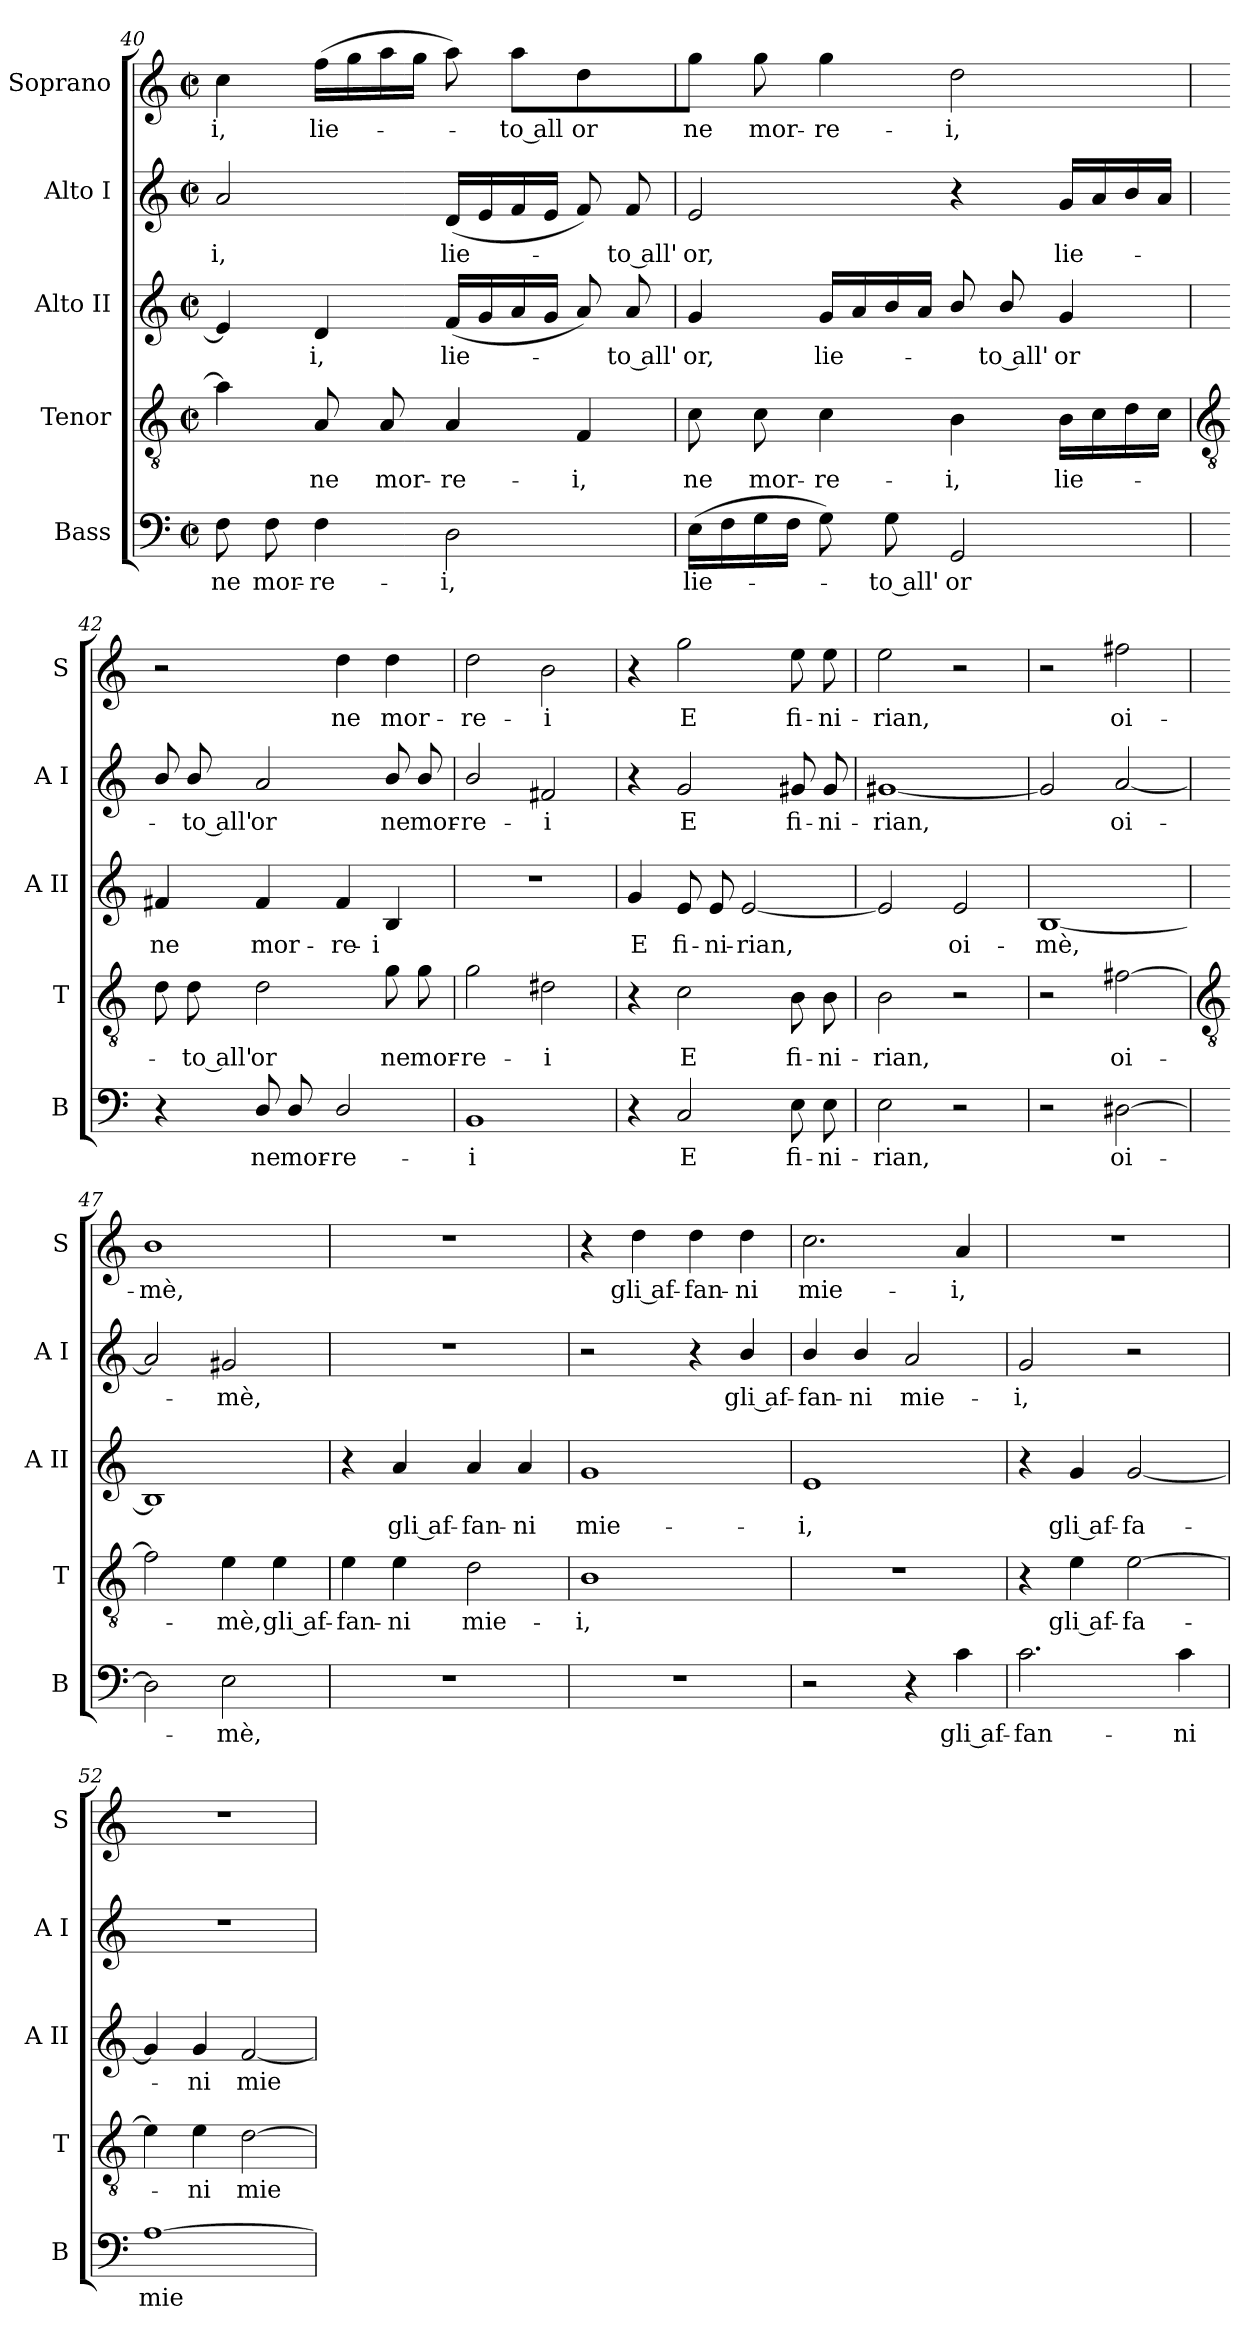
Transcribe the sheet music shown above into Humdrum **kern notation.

**kern	**text	**kern	**text	**kern	**text	**kern	**text	**kern	**text
*part5	*part5	*part4	*part4	*part3	*part3	*part2	*part2	*part1	*part1
*staff5	*staff5	*staff4	*staff4	*staff3	*staff3	*staff2	*staff2	*staff1	*staff1
*I"Bass	*	*I"Tenor	*	*I"Alto II	*	*I"Alto I	*	*I"Soprano	*
*I'B	*	*I'T	*	*I'A II	*	*I'A I	*	*I'S	*
*clefF4	*	*clefGv2	*	*clefG2	*	*clefG2	*	*clefG2	*
*k[]	*	*k[]	*	*k[]	*	*k[]	*	*k[]	*
*C:	*	*C:	*	*C:	*	*C:	*	*C:	*
*M2/2	*	*M2/2	*	*M2/2	*	*M2/2	*	*M2/2	*
*met(c|)	*	*met(c|)	*	*met(c|)	*	*met(c|)	*	*met(c|)	*
=40	=40	=40	=40	=40	=40	=40	=40	=40	=40
!	!LO:LY:b	!	!	!	!	!	!LO:LY:b	!	!LO:LY:b
8F	ne	4a]	.	4e]	.	2a	-i,	4cc	-i,
!	!LO:LY:b	!	!	!	!	!	!	!	!
8F	mor-	.	.	.	.	.	.	.	.
!	!LO:LY:b	!	!LO:LY:b	!	!LO:LY:b	!	!	!	!LO:LY:b
4F	-re-	8A	ne	4d	i,	.	.	(>16ffLL	lie-
.	.	.	.	.	.	.	.	16gg	.
!	!	!	!LO:LY:b	!	!	!	!	!	!
.	.	8A	mor-	.	.	.	.	16aa	.
.	.	.	.	.	.	.	.	16ggJJ	.
!	!LO:LY:b	!	!LO:LY:b	!	!LO:LY:b	!	!LO:LY:b	!	!
2D	-i,	4A	-re-	(<16fLL	lie-	(<16dLL	lie-	8aa)	.
.	.	.	.	16g	.	16e	.	.	.
!	!	!	!	!	!	!	!	!	!LO:LY:b
.	.	.	.	16a	.	16f	.	8aaL	to all
.	.	.	.	16gJJ	.	16eJJ	.	.	.
!	!	!	!LO:LY:b	!	!	!	!	!	!LO:LY:b
.	.	4F	-i,	8a)	.	8f)	.	4dd	or
!	!	!	!	!	!LO:LY:b	!	!LO:LY:b	!	!
.	.	.	.	8a	to all'	8f	to all'	.	.
=41	=41	=41	=41	=41	=41	=41	=41	=41	=41
!	!LO:LY:b	!	!LO:LY:b	!	!LO:LY:b	!	!LO:LY:b	!	!LO:LY:b
(>16ELL	lie-	8c	ne	4g	or,	2e	or,	8ggJ	ne
16F	.	.	.	.	.	.	.	.	.
!	!	!	!LO:LY:b	!	!	!	!	!	!LO:LY:b
16G	.	8c	mor-	.	.	.	.	8gg	mor-
16FJJ	.	.	.	.	.	.	.	.	.
!	!	!	!LO:LY:b	!	!LO:LY:b	!	!	!	!LO:LY:b
8G)	.	4c	-re-	16gLL	lie-	.	.	4gg	-re-
.	.	.	.	16a	.	.	.	.	.
!	!LO:LY:b	!	!	!	!	!	!	!	!
8G	to all'	.	.	16b	.	.	.	.	.
.	.	.	.	16aJJ	.	.	.	.	.
!	!LO:LY:b	!	!LO:LY:b	!	!	!	!	!	!LO:LY:b
2GG	or	4B	-i,	8b/	.	4r	.	2dd	-i,
!	!	!	!	!	!LO:LY:b	!	!	!	!
.	.	.	.	8b/	to all'	.	.	.	.
!	!	!	!LO:LY:b	!	!LO:LY:b	!	!LO:LY:b	!	!
.	.	16BLL	lie-	4g	or	16gLL	lie-	.	.
.	.	16c	.	.	.	16a	.	.	.
.	.	16d	.	.	.	16b	.	.	.
.	.	16cJJ	.	.	.	16aJJ	.	.	.
!!LO:LB:g=z
=42	=42	=42	=42	=42	=42	=42	=42	=42	=42
*	*	*clefGv2	*	*	*	*	*	*	*
!	!	!	!	!	!LO:LY:b	!	!	!	!
4r	.	8d	.	4f#X	ne	8b/	.	2r	.
!	!	!	!LO:LY:b	!	!	!	!LO:LY:b	!	!
.	.	8d	to all'	.	.	8b/	to all'	.	.
!	!LO:LY:b	!	!LO:LY:b	!	!LO:LY:b	!	!LO:LY:b	!	!
8D/	ne	2d	or	4f#	mor-	2a	or	.	.
!	!LO:LY:b	!	!	!	!	!	!	!	!
8D/	mor-	.	.	.	.	.	.	.	.
!	!LO:LY:b	!	!	!	!LO:LY:b	!	!	!	!LO:LY:b
2D/	-re-	.	.	4f#	-re-	.	.	4dd	ne
!	!	!	!LO:LY:b	!	!LO:LY:b	!	!LO:LY:b	!	!LO:LY:b
.	.	8g	ne	4B	-i	8b/	ne	4dd	mor-
!	!	!	!LO:LY:b	!	!	!	!LO:LY:b	!	!
.	.	8g	mor-	.	.	8b/	mor-	.	.
=43	=43	=43	=43	=43	=43	=43	=43	=43	=43
!	!LO:LY:b	!	!LO:LY:b	!	!	!	!LO:LY:b	!	!LO:LY:b
1BB	-i	2g	-re-	1r	.	2b/	-re-	2dd	-re-
!	!	!	!LO:LY:b	!	!	!	!LO:LY:b	!	!LO:LY:b
.	.	2d#X	-i	.	.	2f#X	-i	2b	-i
=44	=44	=44	=44	=44	=44	=44	=44	=44	=44
!	!	!	!	!	!LO:LY:b	!	!	!	!
4r	.	4r	.	4g	E	4r	.	4r	.
!	!LO:LY:b	!	!LO:LY:b	!	!LO:LY:b	!	!LO:LY:b	!	!LO:LY:b
2C	E	2c	E	8e	fi-	2g	E	2gg	E
!	!	!	!	!	!LO:LY:b	!	!	!	!
.	.	.	.	8e	-ni-	.	.	.	.
!	!	!	!	!	!LO:LY:b	!	!	!	!
.	.	.	.	[2e	-rian,	.	.	.	.
!	!LO:LY:b	!	!LO:LY:b	!	!	!	!LO:LY:b	!	!LO:LY:b
8E	fi-	8B	fi-	.	.	8g#X	fi-	8ee	fi-
!	!LO:LY:b	!	!LO:LY:b	!	!	!	!LO:LY:b	!	!LO:LY:b
8E	-ni-	8B	-ni-	.	.	8g#	-ni-	8ee	-ni-
=45	=45	=45	=45	=45	=45	=45	=45	=45	=45
!	!LO:LY:b	!	!LO:LY:b	!	!	!	!LO:LY:b	!	!LO:LY:b
2E	-rian,	2B	-rian,	2e]	.	[1g#X	-rian,	2ee	-rian,
!	!	!	!	!	!LO:LY:b	!	!	!	!
2r	.	2r	.	2e	oi-	.	.	2r	.
=46	=46	=46	=46	=46	=46	=46	=46	=46	=46
!	!	!	!	!	!LO:LY:b	!	!	!	!
2r	.	2r	.	[1B	-mè,	2g#]	.	2r	.
!	!LO:LY:b	!	!LO:LY:b	!	!	!	!LO:LY:b	!	!LO:LY:b
[2D#X	oi-	[2f#X	oi-	.	.	[2a	oi-	2ff#X	oi-
!!LO:LB:g=z
=47	=47	=47	=47	=47	=47	=47	=47	=47	=47
*	*	*clefGv2	*	*	*	*	*	*	*
!	!	!	!	!	!	!	!	!	!LO:LY:b
2D#]	.	2f#]	.	1B]	.	2a]	.	1b	-mè,
!	!LO:LY:b	!	!LO:LY:b	!	!	!	!LO:LY:b	!	!
2E	mè,	4e	mè,	.	.	2g#X	mè,	.	.
!	!	!	!LO:LY:b	!	!	!	!	!	!
.	.	4e	gli af-	.	.	.	.	.	.
=48	=48	=48	=48	=48	=48	=48	=48	=48	=48
!	!	!	!LO:LY:b	!	!	!	!	!	!
1r	.	4e	-fan-	4r	.	1r	.	1r	.
!	!	!	!LO:LY:b	!	!LO:LY:b	!	!	!	!
.	.	4e	-ni	4a	gli af-	.	.	.	.
!	!	!	!LO:LY:b	!	!LO:LY:b	!	!	!	!
.	.	2d	mie-	4a	-fan-	.	.	.	.
!	!	!	!	!	!LO:LY:b	!	!	!	!
.	.	.	.	4a	-ni	.	.	.	.
=49	=49	=49	=49	=49	=49	=49	=49	=49	=49
!	!	!	!LO:LY:b	!	!LO:LY:b	!	!	!	!
1r	.	1B	-i,	1g	mie-	2r	.	4r	.
!	!	!	!	!	!	!	!	!	!LO:LY:b
.	.	.	.	.	.	.	.	4dd	gli af-
!	!	!	!	!	!	!	!	!	!LO:LY:b
.	.	.	.	.	.	4r	.	4dd	-fan-
!	!	!	!	!	!	!	!LO:LY:b	!	!LO:LY:b
.	.	.	.	.	.	4b/	gli af-	4dd	-ni
=50	=50	=50	=50	=50	=50	=50	=50	=50	=50
!	!	!	!	!	!LO:LY:b	!	!LO:LY:b	!	!LO:LY:b
2r	.	1r	.	1e	-i,	4b/	-fan-	2.cc	mie-
!	!	!	!	!	!	!	!LO:LY:b	!	!
.	.	.	.	.	.	4b/	-ni	.	.
!	!	!	!	!	!	!	!LO:LY:b	!	!
4r	.	.	.	.	.	2a	mie-	.	.
!	!LO:LY:b	!	!	!	!	!	!	!	!LO:LY:b
4c	gli af-	.	.	.	.	.	.	4a	-i,
=51	=51	=51	=51	=51	=51	=51	=51	=51	=51
!	!LO:LY:b	!	!	!	!	!	!LO:LY:b	!	!
2.c	-fan-	4r	.	4r	.	2g	-i,	1r	.
!	!	!	!LO:LY:b	!	!LO:LY:b	!	!	!	!
.	.	4e	gli af-	4g	gli af-	.	.	.	.
!	!	!	!LO:LY:b	!	!LO:LY:b	!	!	!	!
.	.	[2e	-fa-	[2g	-fa-	2r	.	.	.
!	!LO:LY:b	!	!	!	!	!	!	!	!
4c	-ni	.	.	.	.	.	.	.	.
=52	=52	=52	=52	=52	=52	=52	=52	=52	=52
!	!LO:LY:b	!	!	!	!	!	!	!	!
[1A	mie-	4e]	.	4g]	.	1r	.	1r	.
!	!	!	!LO:LY:b	!	!LO:LY:b	!	!	!	!
.	.	4e	ni	4g	ni	.	.	.	.
!	!	!	!LO:LY:b	!	!LO:LY:b	!	!	!	!
.	.	[2d	mie-	[2f	mie-	.	.	.	.
=	=	=	=	=	=	=	=	=	=
*-	*-	*-	*-	*-	*-	*-	*-	*-	*-
